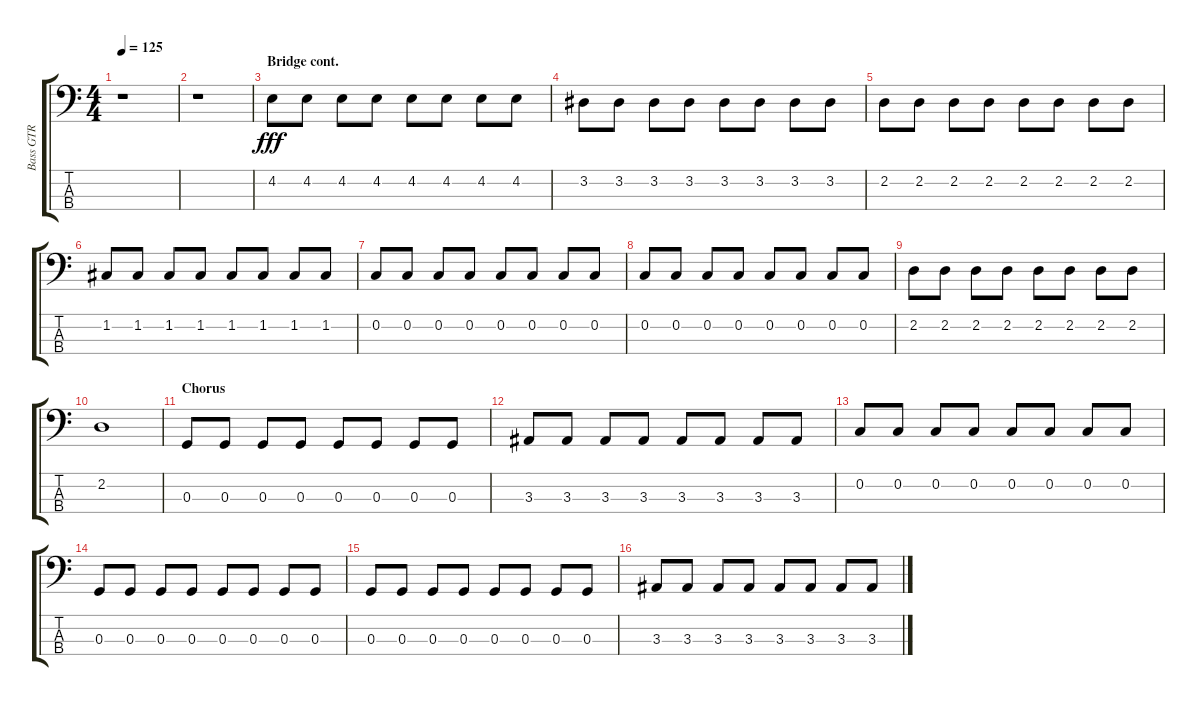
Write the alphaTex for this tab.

\track ("Bass GTR" "Bass GTR") {instrument electricbassfinger}
\staff {score tabs}
\tuning (F2 C2 G1 C1) {hide}
\ts (4 4)
\tempo 125
\clef f4
\ks aminor
r.1{dy fff} |
r.1 |
\section ("" "Bridge cont.")
4.2.8 4.2.8 4.2.8 4.2.8 4.2.8 4.2.8 4.2.8 4.2.8 |
3.2.8 3.2.8 3.2.8 3.2.8 3.2.8 3.2.8 3.2.8 3.2.8 |
2.2.8 2.2.8 2.2.8 2.2.8 2.2.8 2.2.8 2.2.8 2.2.8 |
1.2.8 1.2.8 1.2.8 1.2.8 1.2.8 1.2.8 1.2.8 1.2.8 |
0.2.8 0.2.8 0.2.8 0.2.8 0.2.8 0.2.8 0.2.8 0.2.8 |
0.2.8 0.2.8 0.2.8 0.2.8 0.2.8 0.2.8 0.2.8 0.2.8 |
2.2.8 2.2.8 2.2.8 2.2.8 2.2.8 2.2.8 2.2.8 2.2.8 |
2.2.1 |
\section ("" "Chorus")
0.3.8 0.3.8 0.3.8 0.3.8 0.3.8 0.3.8 0.3.8 0.3.8 |
3.3.8 3.3.8 3.3.8 3.3.8 3.3.8 3.3.8 3.3.8 3.3.8 |
0.2.8 0.2.8 0.2.8 0.2.8 0.2.8 0.2.8 0.2.8 0.2.8 |
0.3.8 0.3.8 0.3.8 0.3.8 0.3.8 0.3.8 0.3.8 0.3.8 |
0.3.8 0.3.8 0.3.8 0.3.8 0.3.8 0.3.8 0.3.8 0.3.8 |
3.3.8 3.3.8 3.3.8 3.3.8 3.3.8 3.3.8 3.3.8 3.3.8
